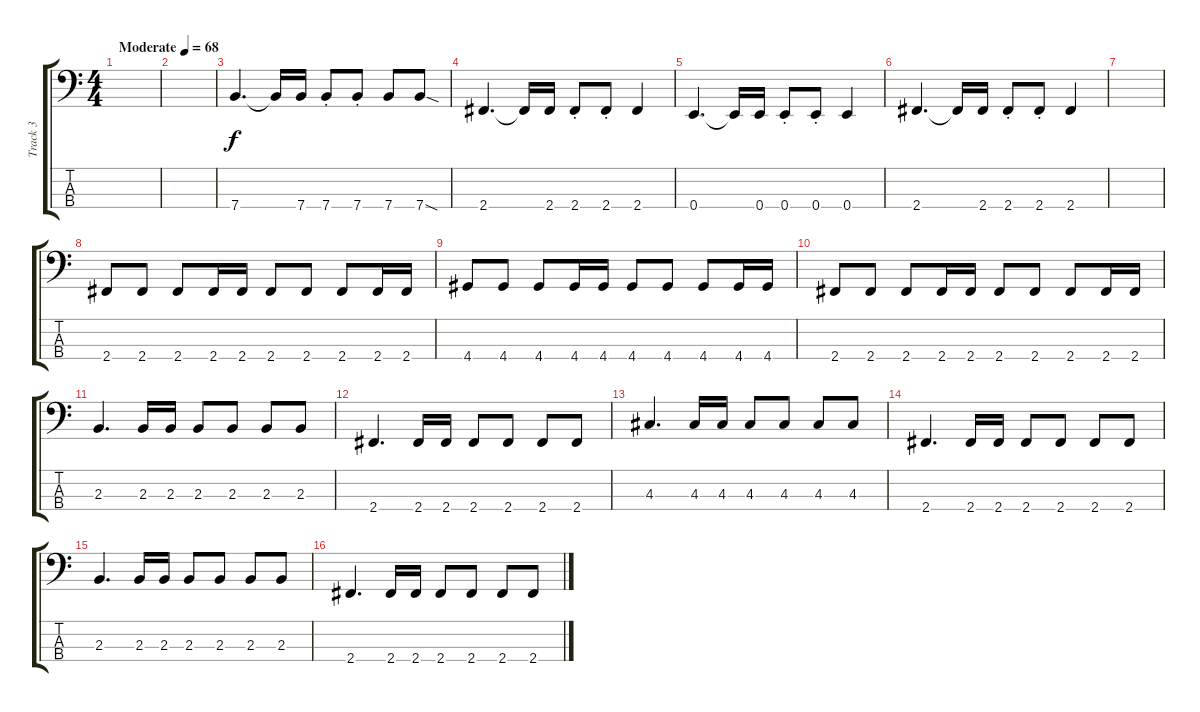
\track ("Track 3" "Track 3") {instrument electricbassfinger}
\staff {score tabs}
\tuning (G2 D2 A1 E1) {hide}
\ts (4 4)
\tempo (68 "Moderate")
\clef f4
\ks c
|
|
7.4.4{d} 7.4{t}.16 7.4.16 7.4{st}.8 7.4{st}.8 7.4.8 7.4{sod}.8 |
2.4.4{d} 2.4{t}.16 2.4.16 2.4{st}.8 2.4{st}.8 2.4.4 |
0.4.4{d} 0.4{t}.16 0.4.16 0.4{st}.8 0.4{st}.8 0.4.4 |
2.4.4{d} 2.4{t}.16 2.4.16 2.4{st}.8 2.4{st}.8 2.4.4 |
|
2.4.8 2.4.8 2.4.8 2.4.16 2.4.16 2.4.8 2.4.8 2.4.8 2.4.16 2.4.16 |
4.4.8 4.4.8 4.4.8 4.4.16 4.4.16 4.4.8 4.4.8 4.4.8 4.4.16 4.4.16 |
2.4.8 2.4.8 2.4.8 2.4.16 2.4.16 2.4.8 2.4.8 2.4.8 2.4.16 2.4.16 |
2.3.4{d} 2.3.16 2.3.16 2.3.8 2.3.8 2.3.8 2.3.8 |
2.4.4{d} 2.4.16 2.4.16 2.4.8 2.4.8 2.4.8 2.4.8 |
4.3.4{d} 4.3.16 4.3.16 4.3.8 4.3.8 4.3.8 4.3.8 |
2.4.4{d} 2.4.16 2.4.16 2.4.8 2.4.8 2.4.8 2.4.8 |
2.3.4{d} 2.3.16 2.3.16 2.3.8 2.3.8 2.3.8 2.3.8 |
2.4.4{d} 2.4.16 2.4.16 2.4.8 2.4.8 2.4.8 2.4.8
